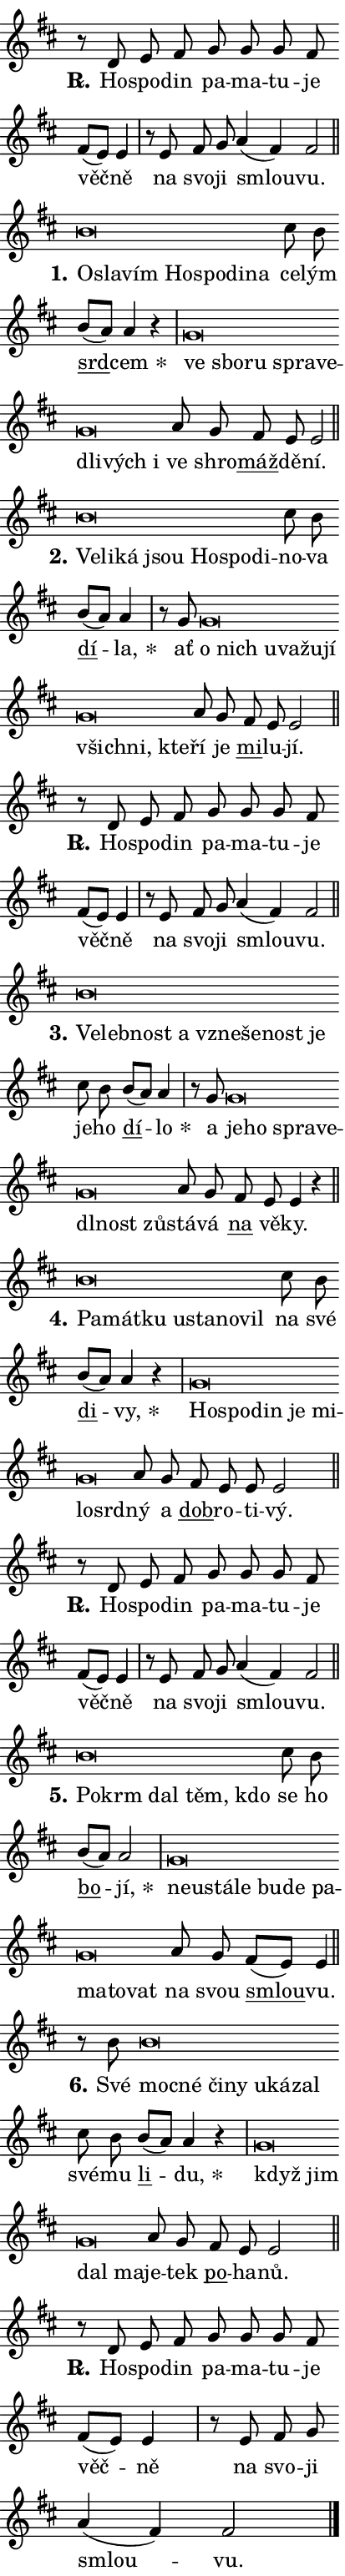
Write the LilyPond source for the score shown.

\version "2.24.0"
\header { tagline = "" }
\paper {
  indent = 0\cm
  top-margin = 0\cm
  right-margin = 0.13\cm % to fit lyric hyphens
  bottom-margin = 0\cm
  left-margin = 0\cm
  paper-width = 7\cm
  page-breaking = #ly:one-page-breaking
  system-system-spacing.basic-distance = #11
  score-system-spacing.basic-distance = #11
  ragged-last = ##f
}


%% Author: Thomas Morley
%% https://lists.gnu.org/archive/html/lilypond-user/2020-05/msg00002.html
#(define (line-position grob)
"Returns position of @var[grob} in current system:
   @code{'start}, if at first time-step
   @code{'end}, if at last time-step
   @code{'middle} otherwise
"
  (let* ((col (ly:item-get-column grob))
         (ln (ly:grob-object col 'left-neighbor))
         (rn (ly:grob-object col 'right-neighbor))
         (col-to-check-left (if (ly:grob? ln) ln col))
         (col-to-check-right (if (ly:grob? rn) rn col))
         (break-dir-left
           (and
             (ly:grob-property col-to-check-left 'non-musical #f)
             (ly:item-break-dir col-to-check-left)))
         (break-dir-right
           (and
             (ly:grob-property col-to-check-right 'non-musical #f)
             (ly:item-break-dir col-to-check-right))))
        (cond ((eqv? 1 break-dir-left) 'start)
              ((eqv? -1 break-dir-right) 'end)
              (else 'middle))))

#(define (tranparent-at-line-position vctor)
  (lambda (grob)
  "Relying on @code{line-position} select the relevant enry from @var{vctor}.
Used to determine transparency,"
    (case (line-position grob)
      ((end) (not (vector-ref vctor 0)))
      ((middle) (not (vector-ref vctor 1)))
      ((start) (not (vector-ref vctor 2))))))

noteHeadBreakVisibility =
#(define-music-function (break-visibility)(vector?)
"Makes @code{NoteHead}s transparent relying on @var{break-visibility}"
#{
  \override NoteHead.transparent =
    #(tranparent-at-line-position break-visibility)
#})

#(define delete-ledgers-for-transparent-note-heads
  (lambda (grob)
    "Reads whether a @code{NoteHead} is transparent.
If so this @code{NoteHead} is removed from @code{'note-heads} from
@var{grob}, which is supposed to be @code{LedgerLineSpanner}.
As a result ledgers are not printed for this @code{NoteHead}"
    (let* ((nhds-array (ly:grob-object grob 'note-heads))
           (nhds-list
             (if (ly:grob-array? nhds-array)
                 (ly:grob-array->list nhds-array)
                 '()))
           ;; Relies on the transparent-property being done before
           ;; Staff.LedgerLineSpanner.after-line-breaking is executed.
           ;; This is fragile ...
           (to-keep
             (remove
               (lambda (nhd)
                 (ly:grob-property nhd 'transparent #f))
               nhds-list)))
      ;; TODO find a better method to iterate over grob-arrays, similiar
      ;; to filter/remove etc for lists
      ;; For now rebuilt from scratch
      (set! (ly:grob-object grob 'note-heads)  '())
      (for-each
        (lambda (nhd)
          (ly:pointer-group-interface::add-grob grob 'note-heads nhd))
        to-keep))))

squashNotes = {
  \override NoteHead.X-extent = #'(-0.2 . 0.2)
  \override NoteHead.Y-extent = #'(-0.75 . 0)
  \override NoteHead.stencil =
    #(lambda (grob)
       (let ((pos (ly:grob-property grob 'staff-position)))
         (begin
           (if (< pos -7) (display "ERROR: Lower brevis then expected\n") (display "OK: Expected brevis position\n"))
           (if (<= pos -6) ly:text-interface::print ly:note-head::print))))
}
unSquashNotes = {
  \revert NoteHead.X-extent
  \revert NoteHead.Y-extent
  \revert NoteHead.stencil
}

hideNotes = \noteHeadBreakVisibility #begin-of-line-visible
unHideNotes = \noteHeadBreakVisibility #all-visible

% work-around for resetting accidentals
% https://lilypond.org/doc/v2.23/Documentation/notation/displaying-rhythms#unmetered-music
cadenzaMeasure = {
  \cadenzaOff
  \partial 1024 s1024
  \cadenzaOn
}

#(define-markup-command (accent layout props text) (markup?)
  "Underline accented syllable"
  (interpret-markup layout props
    #{\markup \override #'(offset . 4.3) \underline { #text }#}))

responsum = \markup \concat {
  "R" \hspace #-1.05 \path #0.1 #'((moveto 0 0.07) (lineto 0.9 0.8)) \hspace #0.05 "."
}

spaceSize = #0.6828661417322834 % exact space size for TeX Gyre Schola

\layout {
  \context {
    \Staff
    \remove "Time_signature_engraver"
    \override LedgerLineSpanner.after-line-breaking = #delete-ledgers-for-transparent-note-heads
  }
  \context {
    \Lyrics {
      \override LyricSpace.minimum-distance = \spaceSize
      \override LyricText.font-name = #"TeX Gyre Schola"
      \override LyricText.font-size = 1
      \override StanzaNumber.font-name = #"TeX Gyre Schola Bold"
      \override StanzaNumber.font-size = 1
    }
  }
  \context {
    \Score 
    \override NoteHead.text =
      #(lambda (grob) 
        (let ((pos (ly:grob-property grob 'staff-position)))
          #{\markup {
            \combine
              \halign #-0.55 \raise #(if (= pos -6) 0 0.5) \override #'(thickness . 2) \draw-line #'(3.2 . 0)
              \musicglyph "noteheads.sM1"
          }#}))
  }
}

% magnetic-lyrics.ily
%
%   written by
%     Jean Abou Samra <jean@abou-samra.fr>
%     Werner Lemberg <wl@gnu.org>
%
%   adapted by
%     Jiri Hon <jiri.hon@gmail.com>
%
% Version 2022-Apr-15

% https://www.mail-archive.com/lilypond-user@gnu.org/msg149350.html

#(define (Left_hyphen_pointer_engraver context)
   "Collect syllable-hyphen-syllable occurrences in lyrics and store
them in properties.  This engraver only looks to the left.  For
example, if the lyrics input is @code{foo -- bar}, it does the
following.

@itemize @bullet
@item
Set the @code{text} property of the @code{LyricHyphen} grob between
@q{foo} and @q{bar} to @code{foo}.

@item
Set the @code{left-hyphen} property of the @code{LyricText} grob with
text @q{foo} to the @code{LyricHyphen} grob between @q{foo} and
@q{bar}.
@end itemize

Use this auxiliary engraver in combination with the
@code{lyric-@/text::@/apply-@/magnetic-@/offset!} hook."
   (let ((hyphen #f)
         (text #f))
     (make-engraver
      (acknowledgers
       ((lyric-syllable-interface engraver grob source-engraver)
        (set! text grob)))
      (end-acknowledgers
       ((lyric-hyphen-interface engraver grob source-engraver)
        ;(when (not (grob::has-interface grob 'lyric-space-interface))
          (set! hyphen grob)));)
      ((stop-translation-timestep engraver)
       (when (and text hyphen)
         (ly:grob-set-object! text 'left-hyphen hyphen))
       (set! text #f)
       (set! hyphen #f)))))

#(define (lyric-text::apply-magnetic-offset! grob)
   "If the space between two syllables is less than the value in
property @code{LyricText@/.details@/.squash-threshold}, move the right
syllable to the left so that it gets concatenated with the left
syllable.

Use this function as a hook for
@code{LyricText@/.after-@/line-@/breaking} if the
@code{Left_@/hyphen_@/pointer_@/engraver} is active."
   (let ((hyphen (ly:grob-object grob 'left-hyphen #f)))
     (when hyphen
       (let ((left-text (ly:spanner-bound hyphen LEFT)))
         (when (grob::has-interface left-text 'lyric-syllable-interface)
           (let* ((common (ly:grob-common-refpoint grob left-text X))
                  (this-x-ext (ly:grob-extent grob common X))
                  (left-x-ext
                   (begin
                     ;; Trigger magnetism for left-text.
                     (ly:grob-property left-text 'after-line-breaking)
                     (ly:grob-extent left-text common X)))
                  ;; `delta` is the gap width between two syllables.
                  (delta (- (interval-start this-x-ext)
                            (interval-end left-x-ext)))
                  (details (ly:grob-property grob 'details))
                  (threshold (assoc-get 'squash-threshold details 0.2)))
             (when (< delta threshold)
               (let* (;; We have to manipulate the input text so that
                      ;; ligatures crossing syllable boundaries are not
                      ;; disabled.  For languages based on the Latin
                      ;; script this is essentially a beautification.
                      ;; However, for non-Western scripts it can be a
                      ;; necessity.
                      (lt (ly:grob-property left-text 'text))
                      (rt (ly:grob-property grob 'text))
                      (is-space (grob::has-interface hyphen 'lyric-space-interface))
                      (space (if is-space " " ""))
                      (extra-delta (if is-space spaceSize 0))
                      ;; Append new syllable.
                      (ltrt-space (if (and (string? lt) (string? rt))
                                (string-append lt space rt)
                                (make-concat-markup (list lt space rt))))
                      ;; Right-align `ltrt` to the right side.
                      (ltrt-space-markup (grob-interpret-markup
                               grob
                               (make-translate-markup
                                (cons (interval-length this-x-ext) 0)
                                (make-right-align-markup ltrt-space)))))
                 (begin
                   ;; Don't print `left-text`.
                   (ly:grob-set-property! left-text 'stencil #f)
                   ;; Set text and stencil (which holds all collected
                   ;; syllables so far) and shift it to the left.
                   (ly:grob-set-property! grob 'text ltrt-space)
                   (ly:grob-set-property! grob 'stencil ltrt-space-markup)
                   (ly:grob-translate-axis! grob (- (- delta extra-delta)) X))))))))))


#(define (lyric-hyphen::displace-bounds-first grob)
   ;; Make very sure this callback isn't triggered too early.
   (let ((left (ly:spanner-bound grob LEFT))
         (right (ly:spanner-bound grob RIGHT)))
     (ly:grob-property left 'after-line-breaking)
     (ly:grob-property right 'after-line-breaking)
     (ly:lyric-hyphen::print grob)))

squashThreshold = #0.4

\layout {
  \context {
    \Lyrics
    \consists #Left_hyphen_pointer_engraver
    \override LyricText.after-line-breaking =
      #lyric-text::apply-magnetic-offset!
    \override LyricHyphen.stencil = #lyric-hyphen::displace-bounds-first
    \override LyricText.details.squash-threshold = \squashThreshold
    \override LyricHyphen.minimum-distance = 0
    \override LyricHyphen.minimum-length = \squashThreshold
  }
}

squashText = \override LyricText.details.squash-threshold = 9999
unSquashText = \override LyricText.details.squash-threshold = \squashThreshold

leftText = \override LyricText.self-alignment-X = #LEFT
unLeftText = \revert LyricText.self-alignment-X

starOffset = #(lambda (grob) 
                (let ((x_offset (ly:self-alignment-interface::aligned-on-x-parent grob)))
                  (if (= x_offset 0) 0 (+ x_offset 1.2))))

star = #(define-music-function (syllable)(string?)
"Append star separator at the end of a syllable"
#{
  \once \override LyricText.X-offset = #starOffset
  \lyricmode { \markup {
    #syllable
    \override #'((font-name . "TeX Gyre Schola Bold")) \hspace #0.2 \lower #0.65 \larger "*"
  } }
#})

starAccent = #(define-music-function (syllable)(string?)
"Append star separator at the end of a syllable and make accent"
#{
  \once \override LyricText.X-offset = #starOffset
  \lyricmode { \markup {
    \accent #syllable
    \override #'((font-name . "TeX Gyre Schola Bold")) \hspace #0.2 \lower #0.65 \larger "*"
  } }
#})

breath = #(define-music-function (syllable)(string?)
"Append breathing indicator at the end of a syllable"
#{
  \lyricmode { \markup { #syllable "+" } }
#})

optionalBreath = #(define-music-function (syllable)(string?)
"Append optional breathing indicator at the end of a syllable"
#{
  \lyricmode { \markup { #syllable "(+)" } }
#})


\score {
    <<
        \new Voice = "melody" { \cadenzaOn \key d \major \relative { r8 d' e fis g g g fis \bar "" fis[( e)] e4 \cadenzaMeasure \bar "|" r8 e fis g \bar "" a4( fis) fis2 \cadenzaMeasure \bar "||" \break } }
        \new Lyrics \lyricsto "melody" { \lyricmode { \set stanza = \responsum
Ho -- spo -- din pa -- ma -- tu -- je věč -- ně na svo -- ji smlou -- vu. } }
    >>
    \layout {}
}

\score {
    <<
        \new Voice = "melody" { \cadenzaOn \key d \major \relative { \squashNotes b'\breve*1/16 \hideNotes \breve*1/16 \bar "" \breve*1/16 \bar "" \breve*1/16 \bar "" \breve*1/16 \bar "" \breve*1/16 \breve*1/16 \bar "" \unHideNotes \unSquashNotes cis8 b \bar "" b[( a)] a4 r \cadenzaMeasure \bar "|" \squashNotes g\breve*1/16 \hideNotes \breve*1/16 \bar "" \breve*1/16 \bar "" \breve*1/16 \bar "" \breve*1/16 \bar "" \breve*1/16 \bar "" \breve*1/16 \breve*1/16 \bar "" \unHideNotes \unSquashNotes a8 g \bar "" fis e e2 \cadenzaMeasure \bar "||" \break } }
        \new Lyrics \lyricsto "melody" { \lyricmode { \set stanza = "1."
\leftText O -- \squashText sla -- vím Ho -- spo -- di -- na \unLeftText \unSquashText ce -- lým \markup \accent srd -- \star cem \leftText ve \squashText sbo -- ru spra -- ve -- dli -- vých i \unLeftText \unSquashText ve shro -- \markup \accent máž -- dě -- ní. } }
    >>
    \layout {}
}

\score {
    <<
        \new Voice = "melody" { \cadenzaOn \key d \major \relative { \squashNotes b'\breve*1/16 \hideNotes \breve*1/16 \bar "" \breve*1/16 \bar "" \breve*1/16 \bar "" \breve*1/16 \bar "" \breve*1/16 \breve*1/16 \bar "" \unHideNotes \unSquashNotes cis8 b \bar "" b[( a)] a4 \cadenzaMeasure \bar "|" r8 g8 \squashNotes g\breve*1/16 \hideNotes \breve*1/16 \bar "" \breve*1/16 \bar "" \breve*1/16 \bar "" \breve*1/16 \bar "" \breve*1/16 \bar "" \breve*1/16 \bar "" \breve*1/16 \breve*1/16 \bar "" \unHideNotes \unSquashNotes a8 g \bar "" fis e e2 \cadenzaMeasure \bar "||" \break } }
        \new Lyrics \lyricsto "melody" { \lyricmode { \set stanza = "2."
\leftText Ve -- \squashText li -- ká jsou Ho -- spo -- di -- \unLeftText \unSquashText no -- va \markup \accent dí -- \star la, ať \leftText o \squashText nich u -- va -- žu -- jí všich -- ni, kte -- \unLeftText \unSquashText ří je \markup \accent mi -- lu -- jí. } }
    >>
    \layout {}
}

\score {
    <<
        \new Voice = "melody" { \cadenzaOn \key d \major \relative { r8 d' e fis g g g fis \bar "" fis[( e)] e4 \cadenzaMeasure \bar "|" r8 e fis g \bar "" a4( fis) fis2 \cadenzaMeasure \bar "||" \break } }
        \new Lyrics \lyricsto "melody" { \lyricmode { \set stanza = \responsum
Ho -- spo -- din pa -- ma -- tu -- je věč -- ně na svo -- ji smlou -- vu. } }
    >>
    \layout {}
}

\score {
    <<
        \new Voice = "melody" { \cadenzaOn \key d \major \relative { \squashNotes b'\breve*1/16 \hideNotes \breve*1/16 \bar "" \breve*1/16 \bar "" \breve*1/16 \bar "" \breve*1/16 \bar "" \breve*1/16 \bar "" \breve*1/16 \breve*1/16 \bar "" \unHideNotes \unSquashNotes cis8 b \bar "" b[( a)] a4 \cadenzaMeasure \bar "|" r8 g8 \squashNotes g\breve*1/16 \hideNotes \breve*1/16 \bar "" \breve*1/16 \bar "" \breve*1/16 \bar "" \breve*1/16 \bar "" \breve*1/16 \breve*1/16 \bar "" \unHideNotes \unSquashNotes a8 g \bar "" fis e e4 r \cadenzaMeasure \bar "||" \break } }
        \new Lyrics \lyricsto "melody" { \lyricmode { \set stanza = "3."
\leftText Ve -- \squashText leb -- nost a vzne -- še -- nost je \unLeftText \unSquashText je -- ho \markup \accent dí -- \star lo a \leftText je -- \squashText ho spra -- ve -- dl -- nost zů -- \unLeftText \unSquashText stá -- vá \markup \accent na vě -- ky. } }
    >>
    \layout {}
}

\score {
    <<
        \new Voice = "melody" { \cadenzaOn \key d \major \relative { \squashNotes b'\breve*1/16 \hideNotes \breve*1/16 \bar "" \breve*1/16 \bar "" \breve*1/16 \bar "" \breve*1/16 \bar "" \breve*1/16 \breve*1/16 \bar "" \unHideNotes \unSquashNotes cis8 b \bar "" b[( a)] a4 r \cadenzaMeasure \bar "|" \squashNotes g\breve*1/16 \hideNotes \breve*1/16 \bar "" \breve*1/16 \bar "" \breve*1/16 \bar "" \breve*1/16 \bar "" \breve*1/16 \breve*1/16 \bar "" \unHideNotes \unSquashNotes a8 g \bar "" fis e e e2 \cadenzaMeasure \bar "||" \break } }
        \new Lyrics \lyricsto "melody" { \lyricmode { \set stanza = "4."
\leftText Pa -- \squashText mát -- ku u -- sta -- no -- vil \unLeftText \unSquashText na své \markup \accent di -- \star vy, \leftText Ho -- \squashText spo -- din je mi -- lo -- srd -- \unLeftText \unSquashText ný a \markup \accent dob -- ro -- ti -- vý. } }
    >>
    \layout {}
}

\score {
    <<
        \new Voice = "melody" { \cadenzaOn \key d \major \relative { r8 d' e fis g g g fis \bar "" fis[( e)] e4 \cadenzaMeasure \bar "|" r8 e fis g \bar "" a4( fis) fis2 \cadenzaMeasure \bar "||" \break } }
        \new Lyrics \lyricsto "melody" { \lyricmode { \set stanza = \responsum
Ho -- spo -- din pa -- ma -- tu -- je věč -- ně na svo -- ji smlou -- vu. } }
    >>
    \layout {}
}

\score {
    <<
        \new Voice = "melody" { \cadenzaOn \key d \major \relative { \squashNotes b'\breve*1/16 \hideNotes \breve*1/16 \bar "" \breve*1/16 \bar "" \breve*1/16 \breve*1/16 \bar "" \unHideNotes \unSquashNotes cis8 b \bar "" b[( a)] a2 \cadenzaMeasure \bar "|" \squashNotes g\breve*1/16 \hideNotes \breve*1/16 \bar "" \breve*1/16 \bar "" \breve*1/16 \bar "" \breve*1/16 \bar "" \breve*1/16 \bar "" \breve*1/16 \bar "" \breve*1/16 \bar "" \breve*1/16 \breve*1/16 \bar "" \unHideNotes \unSquashNotes a8 g \bar "" fis[( e)] e4 \cadenzaMeasure \bar "||" \break } }
        \new Lyrics \lyricsto "melody" { \lyricmode { \set stanza = "5."
\leftText Po -- \squashText krm dal těm, kdo \unLeftText \unSquashText se ho \markup \accent bo -- \star jí, \leftText ne -- \squashText u -- stá -- le bu -- de pa -- ma -- to -- vat \unLeftText \unSquashText na svou \markup \accent smlou -- vu. } }
    >>
    \layout {}
}

\score {
    <<
        \new Voice = "melody" { \cadenzaOn \key d \major \relative { r8 b'8 \squashNotes b\breve*1/16 \hideNotes \breve*1/16 \bar "" \breve*1/16 \bar "" \breve*1/16 \bar "" \breve*1/16 \bar "" \breve*1/16 \breve*1/16 \bar "" \unHideNotes \unSquashNotes cis8 b \bar "" b[( a)] a4 r \cadenzaMeasure \bar "|" \squashNotes g\breve*1/16 \hideNotes \breve*1/16 \bar "" \breve*1/16 \breve*1/16 \bar "" \unHideNotes \unSquashNotes a8 g \bar "" fis e e2 \cadenzaMeasure \bar "||" \break } }
        \new Lyrics \lyricsto "melody" { \lyricmode { \set stanza = "6."
Své \leftText moc -- \squashText né či -- ny u -- ká -- zal \unLeftText \unSquashText své -- mu \markup \accent li -- \star du, \leftText když \squashText jim dal ma -- \unLeftText \unSquashText je -- tek \markup \accent po -- ha -- nů. } }
    >>
    \layout {}
}

\score {
    <<
        \new Voice = "melody" { \cadenzaOn \key d \major \relative { r8 d' e fis g g g fis \bar "" fis[( e)] e4 \cadenzaMeasure \bar "|" r8 e fis g \bar "" a4( fis) fis2 \cadenzaMeasure \bar "||" \break } \bar "|." }
        \new Lyrics \lyricsto "melody" { \lyricmode { \set stanza = \responsum
Ho -- spo -- din pa -- ma -- tu -- je věč -- ně na svo -- ji smlou -- vu. } }
    >>
    \layout {}
}
